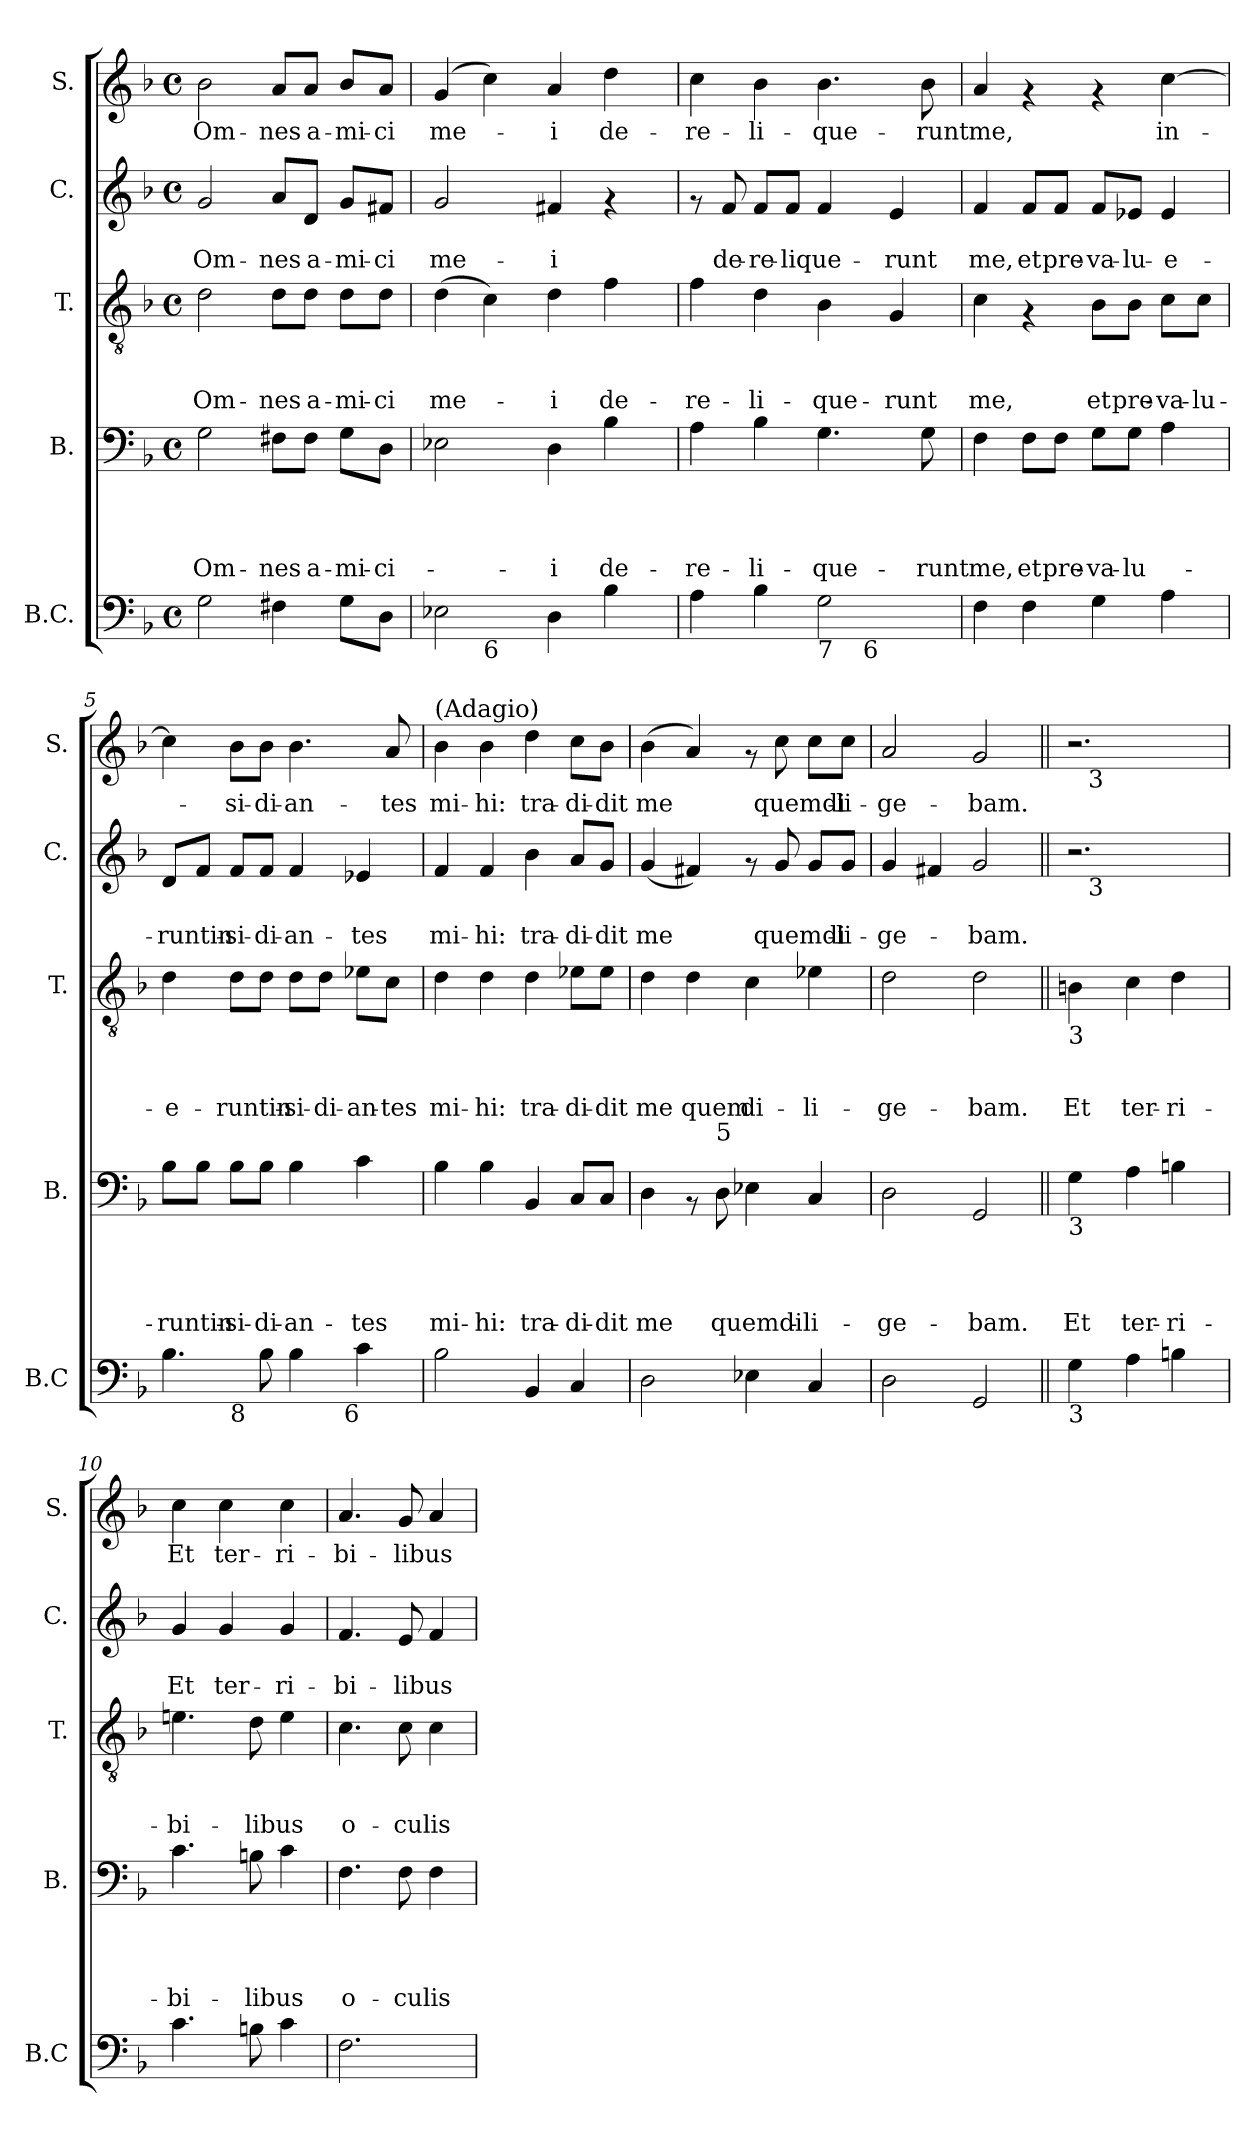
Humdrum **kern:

**kern	**kern	**text	**text	**text	**text	**kern	**text	**text	**text	**kern	**text	**text	**kern	**text
*part5	*part4	*part4	*part4	*part4	*part4	*part3	*part3	*part3	*part3	*part2	*part2	*part2	*part1	*part1
*staff5	*staff4	*staff4	*staff4	*staff4	*staff4	*staff3	*staff3	*staff3	*staff3	*staff2	*staff2	*staff2	*staff1	*staff1
*I"B.C.	*I"B.	*	*	*	*	*I"T.	*	*	*	*I"C.	*	*	*I"S.	*
*I'B.C	*I'B.	*	*	*	*	*I'T.	*	*	*	*I'C.	*	*	*I'S.	*
!!LO:PB:g=z
*clefF4	*clefF4	*	*	*	*	*clefGv2	*	*	*	*clefG2	*	*	*clefG2	*
*k[b-]	*k[b-]	*	*	*	*	*k[b-]	*	*	*	*k[b-]	*	*	*k[b-]	*
*F:	*F:	*	*	*	*	*F:	*	*	*	*F:	*	*	*F:	*
*M4/4	*M4/4	*	*	*	*	*M4/4	*	*	*	*M4/4	*	*	*M4/4	*
*met(c)	*met(c)	*	*	*	*	*met(c)	*	*	*	*met(c)	*	*	*met(c)	*
=1	=1	=1	=1	=1	=1	=1	=1	=1	=1	=1	=1	=1	=1	=1
!	!	!	!	!	!LO:LY:b	!	!	!	!LO:LY:b	!	!	!LO:LY:b	!	!LO:LY:b
2G\	2G\	.	.	.	Om-	2d\	.	.	Om-	2g/	.	Om-	2b-\	Om-
!	!	!	!	!	!LO:LY:b	!	!	!	!LO:LY:b	!	!	!LO:LY:b	!	!LO:LY:b
4F#X\	8F#X\L	.	.	.	-nes	8d\L	.	.	-nes	8a/L	.	-nes	8a/L	-nes
!	!	!	!	!	!LO:LY:b	!	!	!	!LO:LY:b	!	!	!LO:LY:b	!	!LO:LY:b
.	8F#\J	.	.	.	a-	8d\J	.	.	a-	8d/J	.	a-	8a/J	a-
!	!	!	!	!	!LO:LY:b	!	!	!	!LO:LY:b	!	!	!LO:LY:b	!	!LO:LY:b
8G\L	8G\L	.	.	.	-mi-	8d\L	.	.	-mi-	8g/L	.	-mi-	8b-/L	-mi-
!	!	!	!	!	!LO:LY:b	!	!	!	!LO:LY:b	!	!	!LO:LY:b	!	!LO:LY:b
8D\J	8D\J	.	.	.	-ci-	8d\J	.	.	-ci	8f#X/J	.	-ci	8a/J	-ci
=2	=2	=2	=2	=2	=2	=2	=2	=2	=2	=2	=2	=2	=2	=2
!	!	!	!	!	!	!	!	!	!LO:LY:b	!	!	!LO:LY:b	!	!LO:LY:b
*^	*	*	*	*	*	*	*	*	*	*	*	*	*	*
*	*^	*	*	*	*	*	*	*	*	*	*	*	*	*	*
2E-X\	4ryy	5%2ryy	2E-X\	.	.	.	.	(>4d\	.	.	me-	2g/	.	me-	(4g/	me-
!	!LO:TX:b:t=6	!	!	!	!	!	!	!	!	!	!	!	!	!	!	!
.	2.ryy	.	.	.	.	.	.	4c\)	.	.	.	.	.	.	4cc\)	.
.	.	10ryy	.	.	.	.	.	.	.	.	.	.	.	.	.	.
!	!	!	!	!	!	!	!LO:LY:b	!	!	!	!LO:LY:b	!	!	!LO:LY:b	!	!LO:LY:b
4D\	.	80.ryy	4D\	.	.	.	-i	4d\	.	.	-i	4f#X/	.	-i	4a/	-i
.	.	5%2ryy	.	.	.	.	.	.	.	.	.	.	.	.	.	.
!	!	!	!	!	!	!	!LO:LY:b	!	!	!	!LO:LY:b	!	!	!	!	!LO:LY:b
4B->\	.	.	4B-\	.	.	.	de-	4f\	.	.	de-	4rf	.	.	4dd\	de-
.	.	20ryy	.	.	.	.	.	.	.	.	.	.	.	.	.	.
.	.	40ryy	.	.	.	.	.	.	.	.	.	.	.	.	.	.
.	.	160ryy	.	.	.	.	.	.	.	.	.	.	.	.	.	.
=3	=3	=3	=3	=3	=3	=3	=3	=3	=3	=3	=3	=3	=3	=3	=3	=3
!	!	!	!	!	!	!	!LO:LY:b	!	!	!	!LO:LY:b	!	!	!	!	!LO:LY:b
*	*v	*v	*	*	*	*	*	*	*	*	*	*	*	*	*	*
4A\	2ryy	4A\	.	.	.	-re-	4f\	.	.	-re-	8rf	.	.	4cc\	-re-
!	!	!	!	!	!	!	!	!	!	!	!	!	!LO:LY:b	!	!
.	.	.	.	.	.	.	.	.	.	.	8f/	.	de-	.	.
!	!	!	!	!	!	!LO:LY:b	!	!	!	!LO:LY:b	!	!	!LO:LY:b	!	!LO:LY:b
4B->\	.	4B-\	.	.	.	-li-	4d\	.	.	-li-	8f/L	.	-re-	4b-\	-li-
!	!	!	!	!	!	!	!	!	!	!	!	!	!LO:LY:b	!	!
.	.	.	.	.	.	.	.	.	.	.	8f/J	.	-lique-	.	.
!LO:TX:b:t=7	!	!	!	!	!	!	!	!	!	!	!	!	!	!	!
!	!	!	!	!	!	!LO:LY:b	!	!	!	!LO:LY:b	!	!	!	!	!LO:LY:b
2G\	8ryy	4.G\	.	.	.	-que-	4B-\	.	.	-que-	4f/	.	.	4.b-\	-que-
.	32ryy	.	.	.	.	.	.	.	.	.	.	.	.	.	.
!	!LO:TX:b:t=6	!	!	!	!	!	!	!	!	!	!	!	!	!	!
.	4ryy	.	.	.	.	.	.	.	.	.	.	.	.	.	.
!	!	!	!	!	!	!	!	!	!	!LO:LY:b	!	!	!LO:LY:b	!	!
.	.	.	.	.	.	.	4G/	.	.	-runt	4e/	.	-runt	.	.
!	!	!	!	!	!	!LO:LY:b	!	!	!	!	!	!	!	!	!LO:LY:b
.	.	8G\	.	.	.	-runt	.	.	.	.	.	.	.	8b-\	-runt
.	16.ryy	.	.	.	.	.	.	.	.	.	.	.	.	.	.
=4	=4	=4	=4	=4	=4	=4	=4	=4	=4	=4	=4	=4	=4	=4	=4
!	!	!	!	!	!	!LO:LY:b	!	!	!	!LO:LY:b	!	!	!LO:LY:b	!	!LO:LY:b
*v	*v	*	*	*	*	*	*	*	*	*	*	*	*	*	*
4F\	4F\	.	.	.	me,	4c\	.	.	me,	4f/	.	me,	4a/	me,
!	!	!	!	!	!LO:LY:b	!	!	!	!	!	!	!LO:LY:b	!	!
4F\	8F\L	.	.	.	et	4rF	.	.	.	8f/L	.	et	4rf	.
!	!	!	!	!	!LO:LY:b	!	!	!	!	!	!	!LO:LY:b	!	!
.	8F\J	.	.	.	pre-	.	.	.	.	8f/J	.	pre-	.	.
!	!	!	!	!	!LO:LY:b	!	!	!	!LO:LY:b	!	!	!LO:LY:b	!	!
4G\	8G\L	.	.	.	-va-	8B-\L	.	.	et	8f/L	.	-va-	4rf	.
!	!	!	!	!	!LO:LY:b	!	!	!	!LO:LY:b	!	!	!LO:LY:b	!	!
.	8G\J	.	.	.	-lu-	8B-\J	.	.	pre-	8e-X/J	.	-lu-	.	.
!	!	!	!	!	!	!	!	!	!LO:LY:b	!	!	!LO:LY:b	!	!LO:LY:b
4A\	4A\	.	.	.	.	8c\L	.	.	-va-	4e-/	.	-e-	[>4cc\	in-
!	!	!	!	!	!	!	!	!	!LO:LY:b	!	!	!	!	!
.	.	.	.	.	.	8c\J	.	.	-lu-	.	.	.	.	.
=5	=5	=5	=5	=5	=5	=5	=5	=5	=5	=5	=5	=5	=5	=5
!	!	!	!	!	!LO:LY:b	!	!	!	!LO:LY:b	!	!	!LO:LY:b	!	!
*^	*	*	*	*	*	*	*	*	*	*	*	*	*	*
*	*^	*	*	*	*	*	*	*	*	*	*	*	*	*	*
4.B-\	4ryy	2ryy	8B-\L	.	.	.	-runtin-	4d\	.	.	-e-	8d/L	.	-runtin-	4cc\]	.
.	.	.	8B-\J	.	.	.	.	.	.	.	.	8f/J	.	.	.	.
!	!LO:TX:b:t=8	!	!	!	!	!	!	!	!	!	!	!	!	!	!	!
!	!	!	!	!	!	!	!LO:LY:b	!	!	!	!LO:LY:b	!	!	!LO:LY:b	!	!LO:LY:b
.	2.ryy	.	8B-\L	.	.	.	-si-	8d\L	.	.	-runtin-	8f/L	.	-si-	8b-\L	-si-
!	!	!	!	!	!	!	!LO:LY:b	!	!	!	!	!	!	!LO:LY:b	!	!LO:LY:b
8B-\	.	.	8B-\J	.	.	.	-di-	8d\J	.	.	.	8f/J	.	-di-	8b-\J	-di-
!	!	!	!	!	!	!	!LO:LY:b	!	!	!	!LO:LY:b	!	!	!LO:LY:b	!	!LO:LY:b
4B-\	.	8..ryy	4B-\	.	.	.	-an-	8d\L	.	.	-si-	4f/	.	-an-	4.b-\	-an-
!	!	!	!	!	!	!	!	!	!	!	!LO:LY:b	!	!	!	!	!
.	.	.	.	.	.	.	.	8d\J	.	.	-di-	.	.	.	.	.
!	!	!LO:TX:b:t=6	!	!	!	!	!	!	!	!	!	!	!	!	!	!
.	.	4ryy	.	.	.	.	.	.	.	.	.	.	.	.	.	.
!	!	!	!	!	!	!	!LO:LY:b	!	!	!	!LO:LY:b	!	!	!LO:LY:b	!	!
4c\	.	.	4c\	.	.	.	-tes	8e-X\L	.	.	-an-	4e-X/	.	-tes	.	.
!	!	!	!	!	!	!	!	!	!	!	!LO:LY:b	!	!	!	!	!LO:LY:b
.	.	.	.	.	.	.	.	8c\J	.	.	-tes	.	.	.	8a/	-tes
.	.	32ryy	.	.	.	.	.	.	.	.	.	.	.	.	.	.
!!LO:LB:g=z
=6	=6	=6	=6	=6	=6	=6	=6	=6	=6	=6	=6	=6	=6	=6	=6	=6
!	!	!	!	!	!	!	!	!	!	!	!	!	!	!	!LO:TX:a:t=(Adagio)	!
!	!	!	!	!	!	!	!LO:LY:b	!	!	!	!LO:LY:b	!	!	!LO:LY:b	!	!LO:LY:b
*v	*v	*v	*	*	*	*	*	*	*	*	*	*	*	*	*	*
2B-\	4B-\	.	.	.	mi-	4d\	.	.	mi-	4f/	.	mi-	4b-\	mi-
!	!	!	!	!	!LO:LY:b	!	!	!	!LO:LY:b	!	!	!LO:LY:b	!	!LO:LY:b
.	4B-\	.	.	.	-hi:	4d\	.	.	-hi:	4f/	.	-hi:	4b-\	-hi:
!	!	!	!	!	!LO:LY:b	!	!	!	!LO:LY:b	!	!	!LO:LY:b	!	!LO:LY:b
4BB-/	4BB-/	.	.	.	tra-	4d\	.	.	tra-	4b-\	.	tra-	4dd\	tra-
!	!	!	!	!	!LO:LY:b	!	!	!	!LO:LY:b	!	!	!LO:LY:b	!	!LO:LY:b
4C/	8C/L	.	.	.	-di-	8e-X\L	.	.	-di-	8a/L	.	-di-	8cc\L	-di-
!	!	!	!	!	!LO:LY:b	!	!	!	!LO:LY:b	!	!	!LO:LY:b	!	!LO:LY:b
.	8C/J	.	.	.	-dit	8e-\J	.	.	-dit	8g/J	.	-dit	8b-\J	-dit
=7	=7	=7	=7	=7	=7	=7	=7	=7	=7	=7	=7	=7	=7	=7
!	!	!	!	!	!LO:LY:b	!	!	!	!LO:LY:b	!	!	!LO:LY:b	!	!LO:LY:b
2D\	4D\	.	.	.	me	4d\	.	.	me	(<4g/	.	me	(>4b-\	me
!	!	!	!	!	!	!	!	!	!LO:LY:b	!	!	!	!	!
.	8rAA	.	.	.	.	4d\	.	.	quem	4f#X/)	.	.	4a/)	.
!	!LO:TX:a:t=5\n	!	!	!	!	!	!	!	!	!	!	!	!	!
!	!	!	!	!	!LO:LY:b	!	!	!	!	!	!	!	!	!
.	8D\	.	.	.	quemdi-	.	.	.	.	.	.	.	.	.
!	!	!	!	!	!	!	!	!	!LO:LY:b	!	!	!	!	!
4E-X\	4E-X\	.	.	.	.	4c\	.	.	di-	8rf	.	.	8rf	.
!	!	!	!	!	!	!	!	!	!	!	!	!LO:LY:b	!	!LO:LY:b
.	.	.	.	.	.	.	.	.	.	8g/	.	quemdi-	8cc\	quemdi-
!	!	!	!	!	!LO:LY:b	!	!	!	!LO:LY:b	!	!	!	!	!
4C/	4C/	.	.	.	-li-	4e-X\	.	.	-li-	8g/L	.	.	8cc\L	.
!	!	!	!	!	!	!	!	!	!	!	!	!LO:LY:b	!	!LO:LY:b
.	.	.	.	.	.	.	.	.	.	8g/J	.	-li-	8cc\J	-li-
=8	=8	=8	=8	=8	=8	=8	=8	=8	=8	=8	=8	=8	=8	=8
!	!	!	!	!	!LO:LY:b	!	!	!	!LO:LY:b	!	!	!LO:LY:b	!	!LO:LY:b
2D>\	2D\	.	.	.	-ge-	2d\	.	.	-ge-	4g/	.	-ge-	2a/	-ge-
.	.	.	.	.	.	.	.	.	.	4f#X/	.	.	.	.
!	!	!	!	!	!LO:LY:b	!	!	!	!LO:LY:b	!	!	!LO:LY:b	!	!LO:LY:b
2GG/	2GG/	.	.	.	-bam.	2d\	.	.	-bam.	2g/	.	-bam.	2g/	-bam.
=9||	=9||	=9||	=9||	=9||	=9||	=9||	=9||	=9||	=9||	=9||	=9||	=9||	=9||	=9||
!	!	!	!	!	!	!LO:TX:b:t=3	!	!	!	!	!	!	!	!
!	!LO:TX:b:t=3	!	!	!	!	!	!	!	!	!	!	!	!	!
!LO:TX:b:t=3	!	!	!	!	!	!	!	!	!	!	!	!	!	!
!	!	!	!	!	!LO:LY:b	!	!	!	!LO:LY:b	!	!	!	!	!
*	*	*	*	*	*	*	*	*	*	*^	*	*	*^	*
4G\	4G\	.	.	.	Et	4Bn\	.	.	Et	2.r	16ryy	.	.	2.r	16ryy	.
!	!	!	!	!	!	!	!	!	!	!	!	!	!	!	!LO:TX:b:t=3	!
!	!	!	!	!	!	!	!	!	!	!	!LO:TX:b:t=3	!	!	!	!	!
.	.	.	.	.	.	.	.	.	.	.	2ryy	.	.	.	2ryy	.
!	!	!	!	!	!LO:LY:b	!	!	!	!LO:LY:b	!	!	!	!	!	!	!
4A>\	4A\	.	.	.	ter-	4c\	.	.	ter-	.	.	.	.	.	.	.
!	!	!	!	!	!LO:LY:b	!	!	!	!LO:LY:b	!	!	!	!	!	!	!
4Bn\	4Bn\	.	.	.	-ri-	4d\	.	.	-ri-	.	.	.	.	.	.	.
.	.	.	.	.	.	.	.	.	.	.	8.ryy	.	.	.	8.ryy	.
=10	=10	=10	=10	=10	=10	=10	=10	=10	=10	=10	=10	=10	=10	=10	=10	=10
!	!	!	!	!	!LO:LY:b	!	!	!	!LO:LY:b	!	!	!	!LO:LY:b	!	!	!LO:LY:b
*	*	*	*	*	*	*	*	*	*	*v	*v	*	*	*	*	*
*	*	*	*	*	*	*	*	*	*	*	*	*	*v	*v	*
4.c\	4.c\	.	.	.	-bi-	4.en\	.	.	-bi-	4g/	.	Et	4cc\	Et
!	!	!	!	!	!	!	!	!	!	!	!	!LO:LY:b	!	!LO:LY:b
.	.	.	.	.	.	.	.	.	.	4g/	.	ter-	4cc\	ter-
!	!	!	!	!	!LO:LY:b	!	!	!	!LO:LY:b	!	!	!	!	!
8Bn\	8Bn\	.	.	.	-libus	8d\	.	.	-libus	.	.	.	.	.
!	!	!	!	!	!	!	!	!	!	!	!	!LO:LY:b	!	!LO:LY:b
4c\	4c\	.	.	.	.	4e\	.	.	.	4g/	.	-ri-	4cc\	-ri-
=11	=11	=11	=11	=11	=11	=11	=11	=11	=11	=11	=11	=11	=11	=11
!	!	!	!	!	!LO:LY:b	!	!	!	!LO:LY:b	!	!	!LO:LY:b	!	!LO:LY:b
2.F\	4.F\	.	.	.	o-	4.c\	.	.	o-	4.f/	.	-bi-	4.a/	-bi-
!	!	!	!	!	!LO:LY:b	!	!	!	!LO:LY:b	!	!	!LO:LY:b	!	!LO:LY:b
.	8F\	.	.	.	-culis	8c\	.	.	-culis	8e/	.	-libus	8g/	-libus
.	4F\	.	.	.	.	4c\	.	.	.	4f/	.	.	4a/	.
=	=	=	=	=	=	=	=	=	=	=	=	=	=	=
*-	*-	*-	*-	*-	*-	*-	*-	*-	*-	*-	*-	*-	*-	*-
